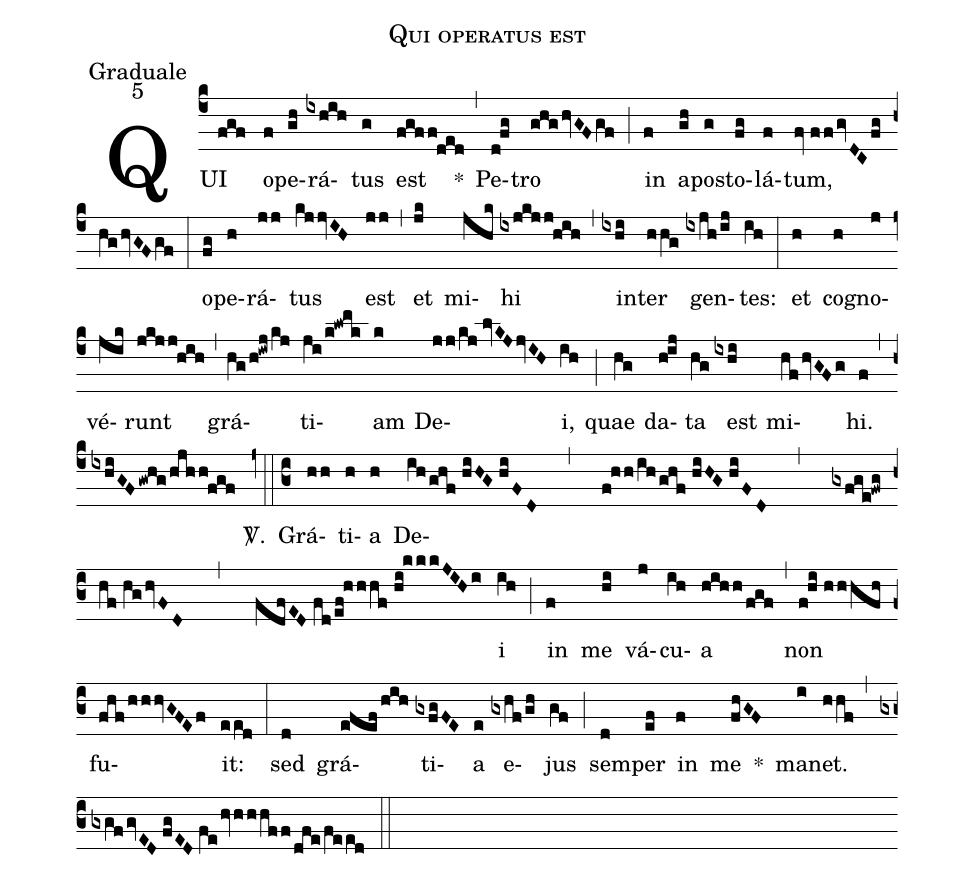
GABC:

name:Qui operatus est;
office-part:Graduale;
mode:5;
%%
(c4) QUI(fgf) o(f)pe(gh)rá(ixhih)tus(g) est(fgff!ded) *(,) Pe(d!fg)tro(ghg/hvGF/gf) (;) in(f) a(gh)po(g)sto(fg)lá(f)tum,(fv//ff/gvDC/fg/hg/hvGF/gf) (:) o(fg)pe(h)rá(jj)tus(kjjvIH) est(jj) (,) et(jk) mi(jhk)hi(ixjkjj!hih) (,) in(ixhi)ter(hhg) gen(ixjh/ij)tes:(ih) (:) et(h) co(h)gno(j)vé(jik)runt(jkjj!hih) (,) grá(hg/h!iwj/kj)ti(ji/k!lwmk)am(k) De(jj/kj//lvKJ/jvIH)i,(ih) (;) quae(hg) da(h!ij)ta(hg) est(ixhi) mi(hf/hvGFg)hi.(f) (,) (ixhiGF/gwhg/hjhh!fgf) <sp>V/</sp>.(z0::c3) Grá(hh)ti(h)a(h) De(ih/ghf//hiHG//hiFD , f!hh/ih/ghf//hiHG//hiFD , gxfge!fwg/hf//hg/hvFD , fdfED//fd/ef!hhhf//hi!kkkJIHi)i(ih) (;) in(f) me(hi) vá(j)cu(ih)a(hihh/fgf) (,) non(f!hi//hhhfh) fu(fhf/hhhvGFEf)it:(eed) (:) sed(d) grá(efef/hih)ti(gxfgFE)a(e) e(gxhf/gh)jus(gf) (;) sem(d)per(ef) in(f) me(fhGF) *() ma(i)net.(hhf) (,) (gxgf/gvED//fgED//fe/hvhhhff/dfe/feed) (::)
